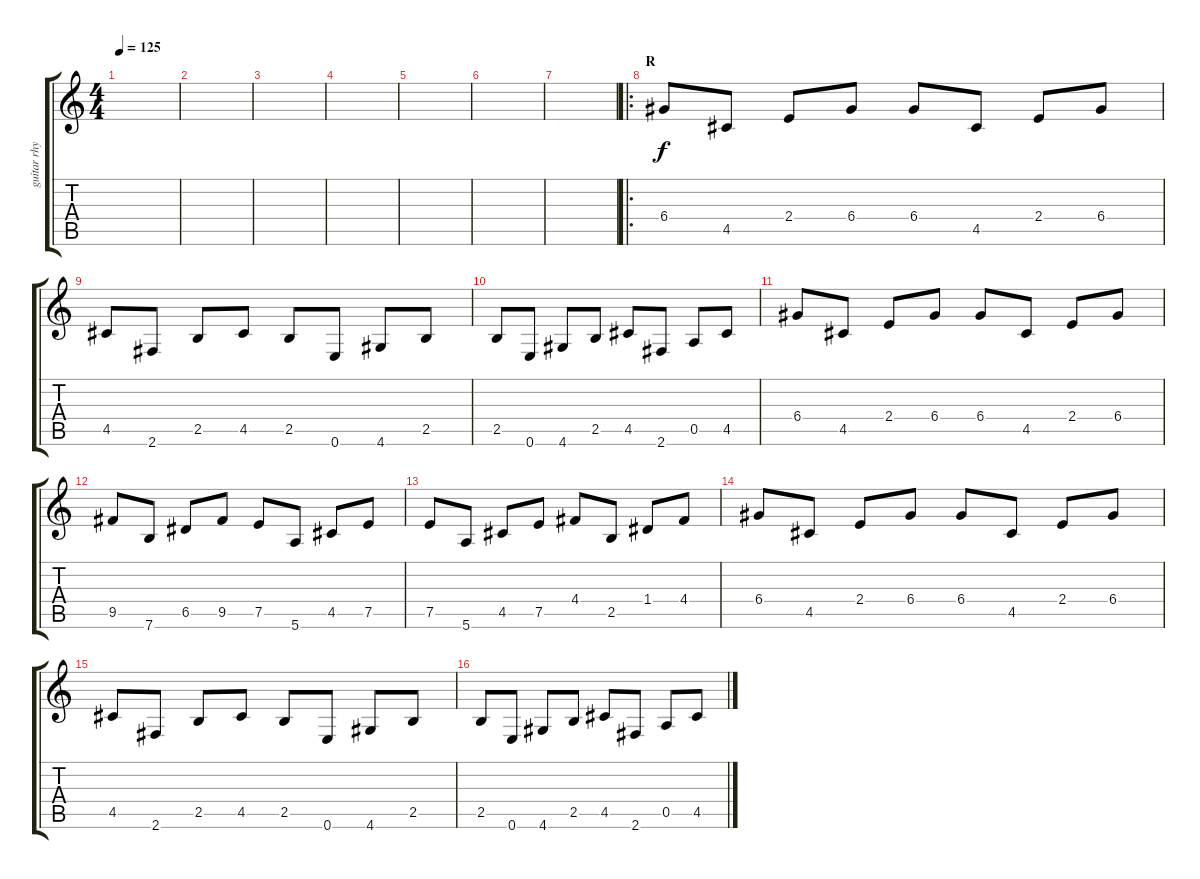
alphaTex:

\track ("guitar rhym" "guitar rhy") {instrument overdrivenguitar}
\staff {score tabs}
\tuning (E4 B3 G3 D3 A2 E2) {hide}
\ts (4 4)
\tempo 125
\clef g2
\ks c
|
|
|
|
|
|
|
\ro
\section ("" "R")
6.4.8{instrument electricguitarclean} 4.5.8 2.4.8 6.4.8 6.4.8 4.5.8 2.4.8 6.4.8 |
4.5.8 2.6.8 2.5.8 4.5.8 2.5.8 0.6.8 4.6.8 2.5.8 |
2.5.8 0.6.8 4.6.8 2.5.8 4.5.8 2.6.8 0.5.8 4.5.8 |
6.4.8 4.5.8 2.4.8 6.4.8 6.4.8 4.5.8 2.4.8 6.4.8 |
9.5.8 7.6.8 6.5.8 9.5.8 7.5.8 5.6.8 4.5.8 7.5.8 |
7.5.8 5.6.8 4.5.8 7.5.8 4.4.8 2.5.8 1.4.8 4.4.8 |
6.4.8{instrument electricguitarclean} 4.5.8 2.4.8 6.4.8 6.4.8 4.5.8 2.4.8 6.4.8 |
4.5.8 2.6.8 2.5.8 4.5.8 2.5.8 0.6.8 4.6.8 2.5.8 |
2.5.8 0.6.8 4.6.8 2.5.8 4.5.8 2.6.8 0.5.8 4.5.8
